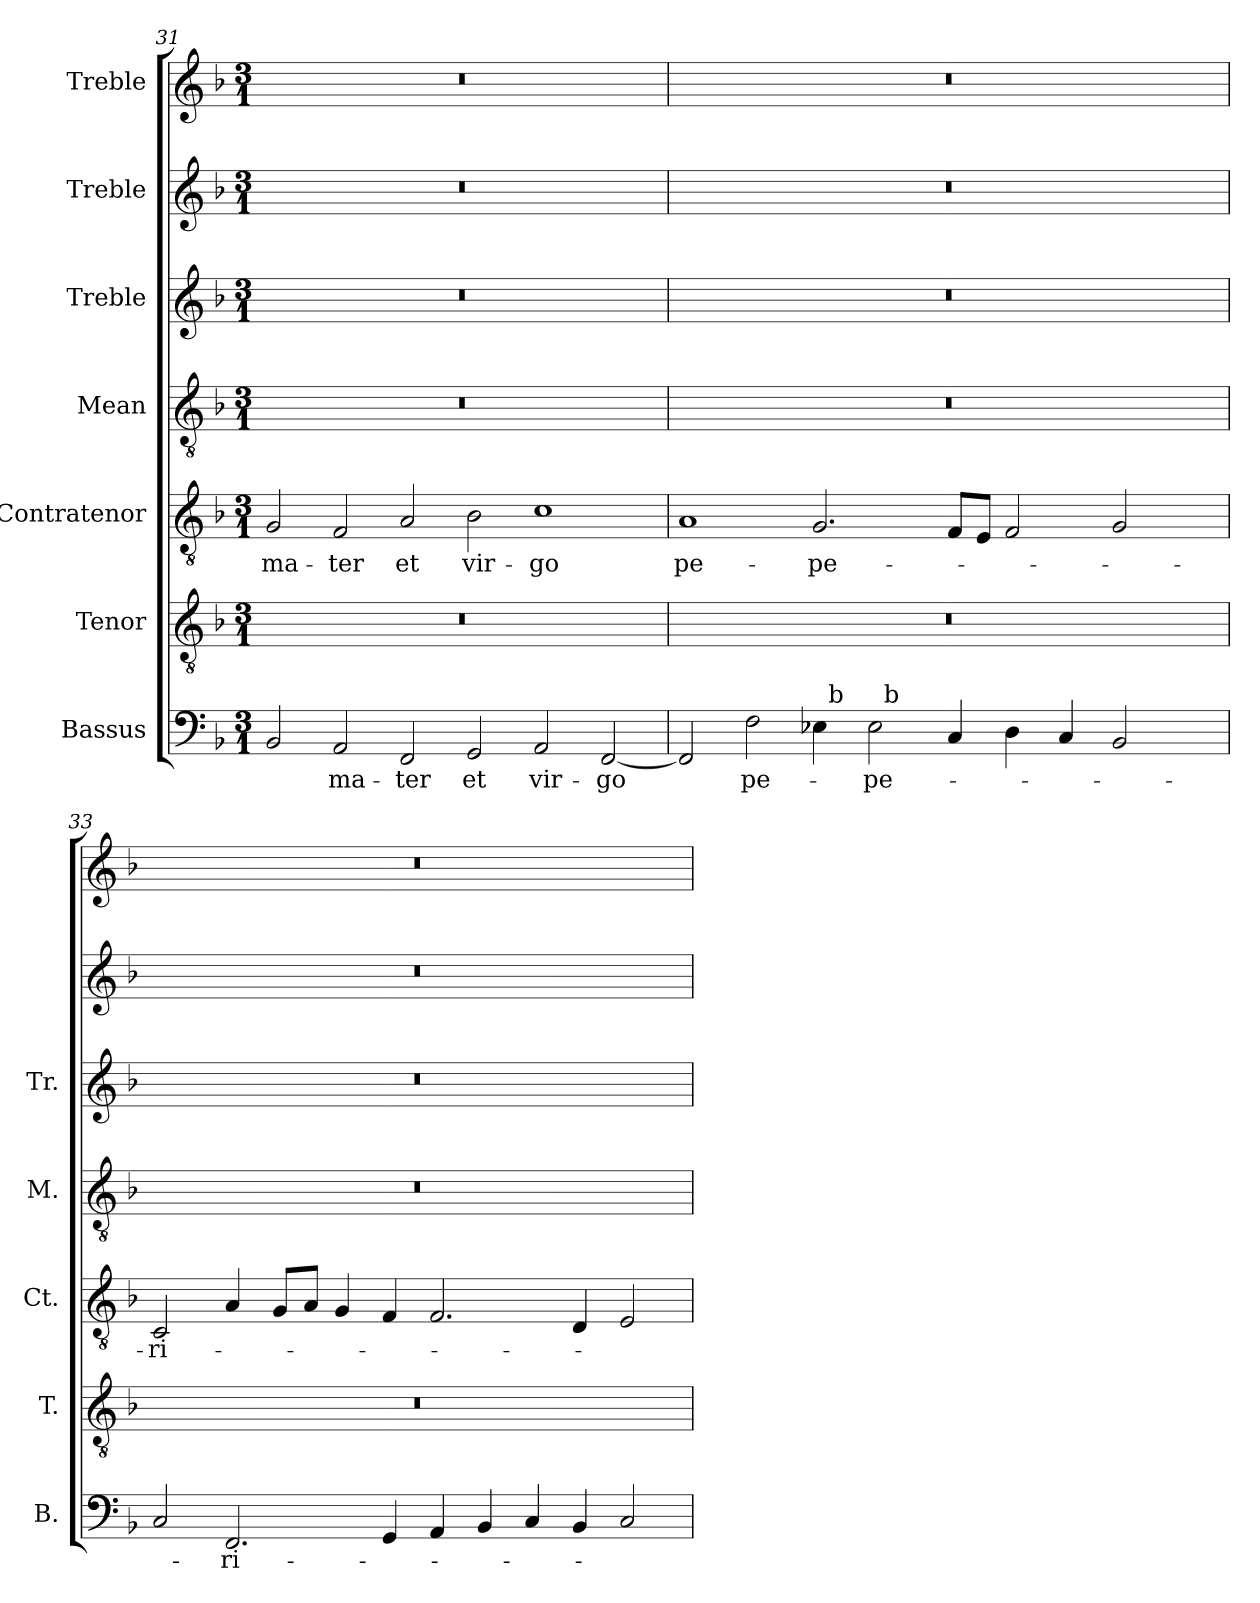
**kern	**text	**kern	**kern	**text	**kern	**kern	**kern	**kern
*part7	*part7	*part6	*part5	*part5	*part4	*part3	*part2	*part1
*staff7	*staff7	*staff6	*staff5	*staff5	*staff4	*staff3	*staff2	*staff1
*I"Bassus	*	*I"Tenor	*I"Contratenor	*	*I"Mean	*I"Treble	*I"Treble	*I"Treble
*I'B.	*	*I'T.	*I'Ct.	*	*I'M.	*I'Tr.	*	*
!!LO:LB:g=z
*clefF4	*	*clefGv2	*clefGv2	*	*clefGv2	*clefG2	*clefG2	*clefG2
*	*	*ITrd7c12	*ITrd7c12	*	*ITrd7c12	*	*	*
*k[b-]	*	*k[b-]	*k[b-]	*	*k[b-]	*k[b-]	*k[b-]	*k[b-]
*F:	*	*F:	*F:	*	*F:	*F:	*F:	*F:
*M3/1	*	*M3/1	*M3/1	*	*M3/1	*M3/1	*M3/1	*M3/1
=31	=31	=31	=31	=31	=31	=31	=31	=31
!	!	!LO:N:vis=1	!	!	!	!	!	!
!	!	!	!	!LO:LY:b:color=#000000	!LO:N:vis=1	!LO:N:vis=1	!LO:N:vis=1	!LO:N:vis=1
2BB-i/	.	0.r	2GGi/	ma-	0.r	0.r	0.r	0.r
!	!LO:LY:b:color=#000000	!	!	!	!	!	!	!
!	!	!	!	!LO:LY:b:color=#000000	!	!	!	!
2AAi/	ma-	.	2FFi/	-ter	.	.	.	.
!	!LO:LY:b:color=#000000	!	!	!	!	!	!	!
!	!	!	!	!LO:LY:b:color=#000000	!	!	!	!
2FFi/	-ter	.	2AAi/	et	.	.	.	.
!	!LO:LY:b:color=#000000	!	!	!	!	!	!	!
!	!	!	!	!LO:LY:b:color=#000000	!	!	!	!
2GGi/	et	.	2BB-i\	vir-	.	.	.	.
!	!LO:LY:b:color=#000000	!	!	!	!	!	!	!
!	!	!	!	!LO:LY:b:color=#000000	!	!	!	!
2AAi/	vir-	.	1Ci	-go	.	.	.	.
!	!LO:LY:b:color=#000000	!	!	!	!	!	!	!
[<2FFi/	-go	.	.	.	.	.	.	.
=32	=32	=32	=32	=32	=32	=32	=32	=32
!	!	!LO:N:vis=1	!	!	!	!	!	!
!	!	!	!	!LO:LY:b:color=#000000	!LO:N:vis=1	!LO:N:vis=1	!LO:N:vis=1	!LO:N:vis=1
*^	*	*	*	*	*	*	*	*
*	*^	*	*	*	*	*	*	*	*
2FFi/]	1ryy	1ryy	.	0.r	1AAi	pe-	0.r	0.r	0.r	0.r
!	!	!	!LO:LY:b:color=#000000	!	!	!	!	!	!	!
2Fi\	.	.	pe-	.	.	.	.	.	.	.
!	!	!	!	!	!	!LO:LY:b:color=#000000	!	!	!	!
4E-i\	32ryy	4ryy	.	.	2.GGi/	-pe-	.	.	.	.
.	256ryy	.	.	.	.	.	.	.	.	.
!	!LO:TX:a:t=b	!	!	!	!	!	!	!	!	!
.	1ryy	.	.	.	.	.	.	.	.	.
!	!	!	!LO:LY:b:color=#000000	!	!	!	!	!	!	!
2E-i\	.	32ryy	-pe-	.	.	.	.	.	.	.
.	.	256ryy	.	.	.	.	.	.	.	.
!	!	!LO:TX:a:t=b	!	!	!	!	!	!	!	!
.	.	1ryy	.	.	.	.	.	.	.	.
4Ci/	.	.	.	.	8FFi/L	.	.	.	.	.
.	.	.	.	.	8EEi/J	.	.	.	.	.
4Di\	.	.	.	.	2FFi/	.	.	.	.	.
.	2ryy	.	.	.	.	.	.	.	.	.
4Ci/	.	.	.	.	.	.	.	.	.	.
.	.	2ryy	.	.	.	.	.	.	.	.
2BB-i/	.	.	.	.	2GGi/	.	.	.	.	.
.	4ryy	.	.	.	.	.	.	.	.	.
.	8ryy	8ryy	.	.	.	.	.	.	.	.
.	16ryy	16ryy	.	.	.	.	.	.	.	.
.	64..ryy	64..ryy	.	.	.	.	.	.	.	.
=33	=33	=33	=33	=33	=33	=33	=33	=33	=33	=33
!	!	!	!	!LO:N:vis=1	!	!	!	!	!	!
*v	*v	*v	*	*	*	*	*	*	*	*
*^	*	*	*	*	*	*	*	*
*	*^	*	*	*	*	*	*	*	*
!	!	!	!	!	!	!LO:LY:b:color=#000000	!LO:N:vis=1	!LO:N:vis=1	!LO:N:vis=1	!LO:N:vis=1
*v	*v	*v	*	*	*	*	*	*	*	*
2Ci/	.	0.r	2CCi/	-ri-	0.r	0.r	0.r	0.r
!	!LO:LY:b:color=#000000	!	!	!	!	!	!	!
2.FFi/	-ri-	.	4AAi/	.	.	.	.	.
.	.	.	8GGi/L	.	.	.	.	.
.	.	.	8AAi/J	.	.	.	.	.
.	.	.	4GGi/	.	.	.	.	.
4GGi/	.	.	4FFi/	.	.	.	.	.
4AAi/	.	.	2.FFi/	.	.	.	.	.
4BB-i/	.	.	.	.	.	.	.	.
4Ci/	.	.	.	.	.	.	.	.
4BB-i/	.	.	4DDi/	.	.	.	.	.
2Ci/	.	.	2EEi/	.	.	.	.	.
=	=	=	=	=	=	=	=	=
*-	*-	*-	*-	*-	*-	*-	*-	*-
